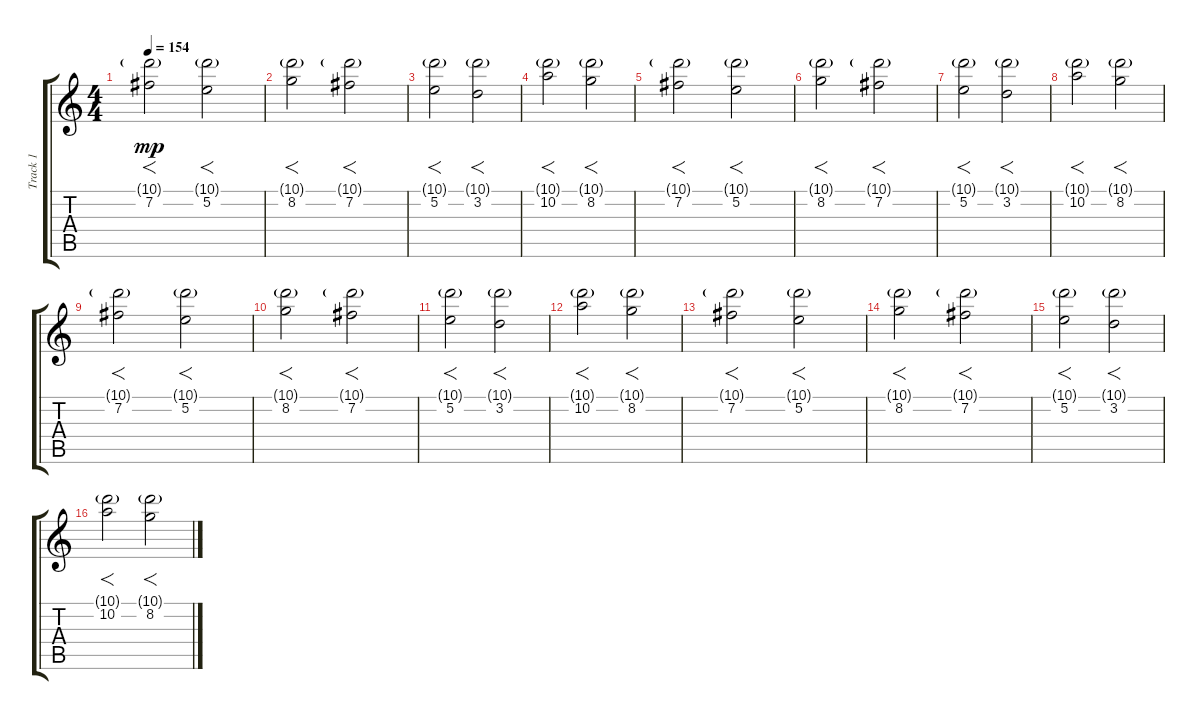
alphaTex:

\track ("Track 1" "Track 1") {instrument overdrivenguitar}
\staff {score tabs}
\tuning (E4 B3 G3 D3 A2 E2) {hide}
\ts (4 4)
\tempo 154
\clef g2
\ks c
(10.1{g} 7.2).2{f dy mp} (10.1{g} 5.2).2{f} |
(10.1{g} 8.2).2{f} (10.1{g} 7.2).2{f} |
(10.1{g} 5.2).2{f} (10.1{g} 3.2).2{f} |
(10.1{g} 10.2).2{f} (10.1{g} 8.2).2{f} |
(10.1{g} 7.2).2{f} (10.1{g} 5.2).2{f} |
(10.1{g} 8.2).2{f} (10.1{g} 7.2).2{f} |
(10.1{g} 5.2).2{f} (10.1{g} 3.2).2{f} |
(10.1{g} 10.2).2{f} (10.1{g} 8.2).2{f} |
(10.1{g} 7.2).2{f} (10.1{g} 5.2).2{f} |
(10.1{g} 8.2).2{f} (10.1{g} 7.2).2{f} |
(10.1{g} 5.2).2{f} (10.1{g} 3.2).2{f} |
(10.1{g} 10.2).2{f} (10.1{g} 8.2).2{f} |
(10.1{g} 7.2).2{f} (10.1{g} 5.2).2{f} |
(10.1{g} 8.2).2{f} (10.1{g} 7.2).2{f} |
(10.1{g} 5.2).2{f} (10.1{g} 3.2).2{f} |
(10.1{g} 10.2).2{f} (10.1{g} 8.2).2{f}
